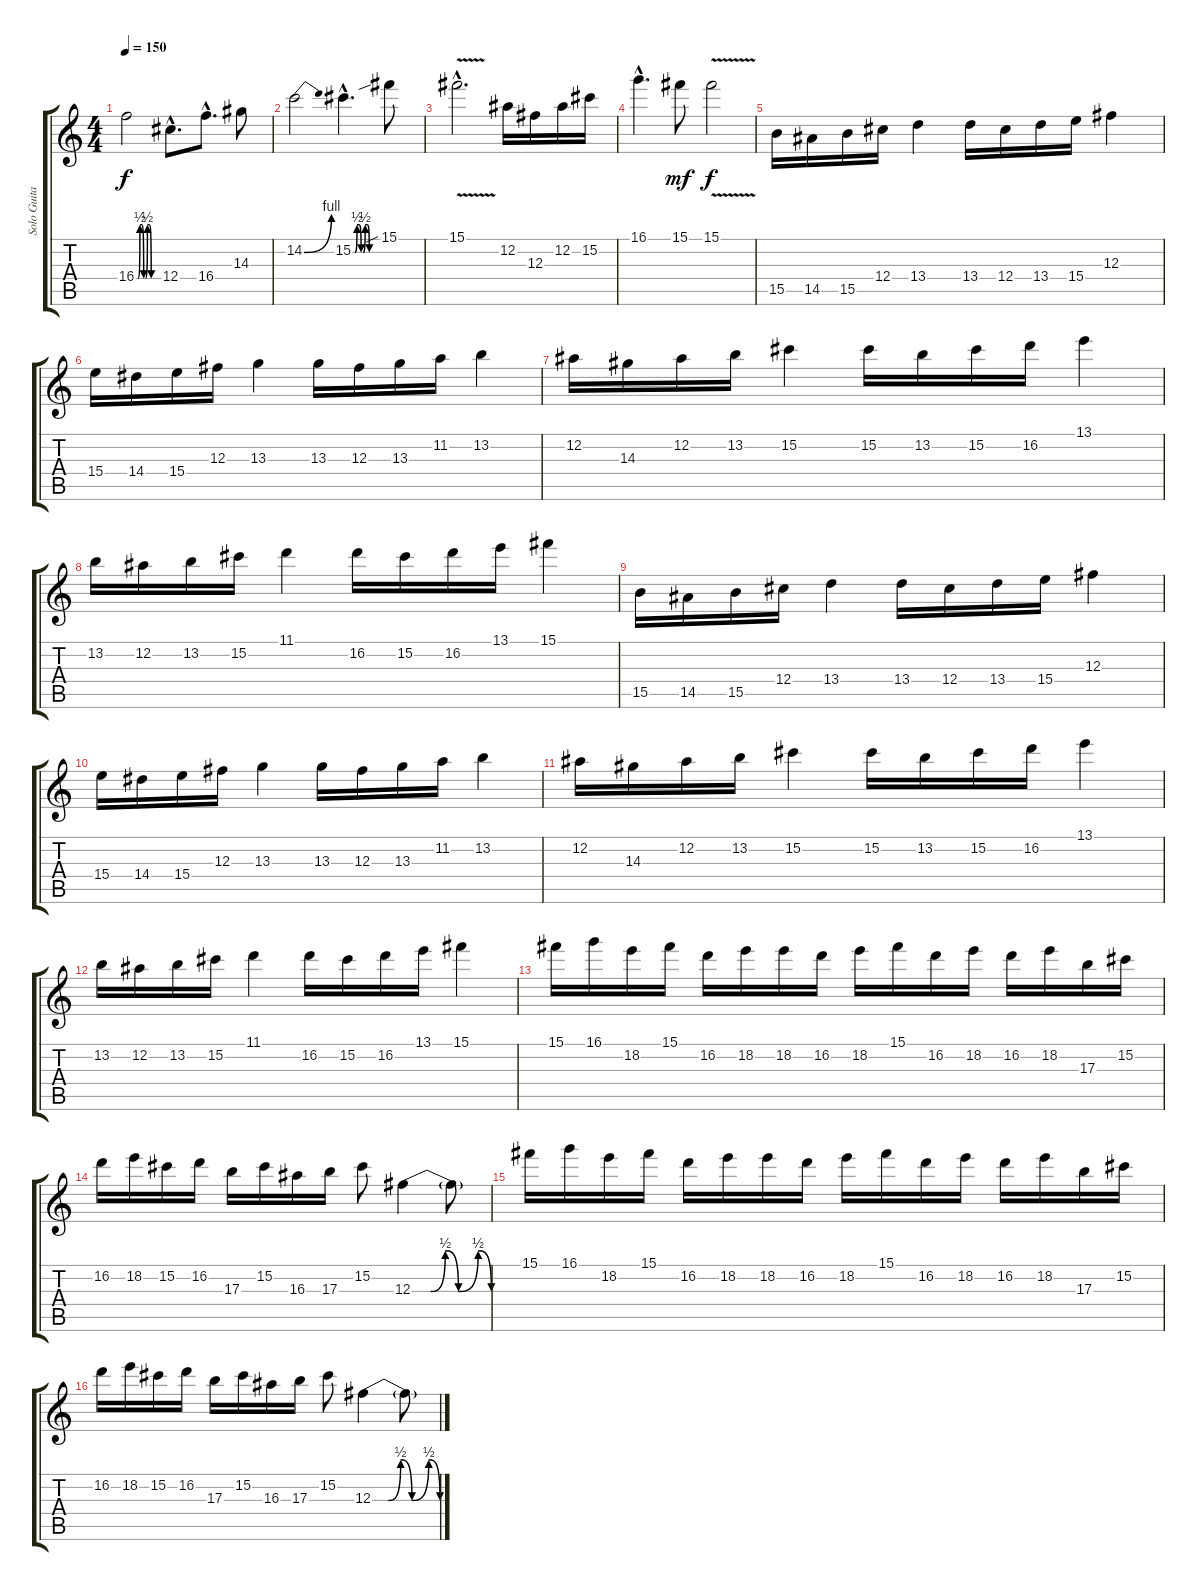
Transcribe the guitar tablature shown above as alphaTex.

\track ("Solo Guitar (Enrik Garcia)" "Solo Guita") {instrument overdrivenguitar}
\staff {score tabs}
\tuning (Eb4 Bb3 Gb3 Db3 Ab2 Eb2) {hide}
\ts (4 4)
\tempo 150
\clef g2
\ks c
16.4{be (custom 0 0 5 0 10 2 15 2 20 0 25 0 30 2 35 2 40 0 60 0)}.2{dy f} 12.4{hac}.8{d} 16.4{hac}.8{d} 14.3.8 |
14.2{be (bend 0 0 60 4)}.2 15.2{be (custom 0 0 5 0 10 2 15 2 20 0 25 0 30 2 35 2 40 0 60 0) hac}.4{d} 15.1{sib}.8 |
15.1{v hac}.2{d} 12.2.16 12.3.16 12.2.16 15.2.16 |
16.1{hac}.4{d} 15.1.8{dy mf} 15.1{v}.2{dy f} |
15.5.16 14.5.16 15.5.16 12.4.16 13.4.4 13.4.16 12.4.16 13.4.16 15.4.16 12.3.4 |
15.4.16 14.4.16 15.4.16 12.3.16 13.3.4 13.3.16 12.3.16 13.3.16 11.2.16 13.2.4 |
12.2.16 14.3.16 12.2.16 13.2.16 15.2.4 15.2.16 13.2.16 15.2.16 16.2.16 13.1.4 |
13.2.16 12.2.16 13.2.16 15.2.16 11.1.4 16.2.16 15.2.16 16.2.16 13.1.16 15.1.4 |
15.5.16 14.5.16 15.5.16 12.4.16 13.4.4 13.4.16 12.4.16 13.4.16 15.4.16 12.3.4 |
15.4.16 14.4.16 15.4.16 12.3.16 13.3.4 13.3.16 12.3.16 13.3.16 11.2.16 13.2.4 |
12.2.16 14.3.16 12.2.16 13.2.16 15.2.4 15.2.16 13.2.16 15.2.16 16.2.16 13.1.4 |
13.2.16 12.2.16 13.2.16 15.2.16 11.1.4 16.2.16 15.2.16 16.2.16 13.1.16 15.1.4 |
15.1.16 16.1.16 18.2.16 15.1.16 16.2.16 18.2.16 18.2.16 16.2.16 18.2.16 15.1.16 16.2.16 18.2.16 16.2.16 18.2.16 17.3.16 15.2.16 |
16.2.16 18.2.16 15.2.16 16.2.16 17.3.16 15.2.16 16.3.16 17.3.16 15.2.8 12.3{be (custom 0 0 14 0 25 2 35 0 50 2 60 0)}.4 12.3{t}.8 |
15.1.16 16.1.16 18.2.16 15.1.16 16.2.16 18.2.16 18.2.16 16.2.16 18.2.16 15.1.16 16.2.16 18.2.16 16.2.16 18.2.16 17.3.16 15.2.16 |
16.2.16 18.2.16 15.2.16 16.2.16 17.3.16 15.2.16 16.3.16 17.3.16 15.2.8 12.3{be (custom 0 0 14 0 25 2 35 0 50 2 60 0)}.4 12.3{t}.8
